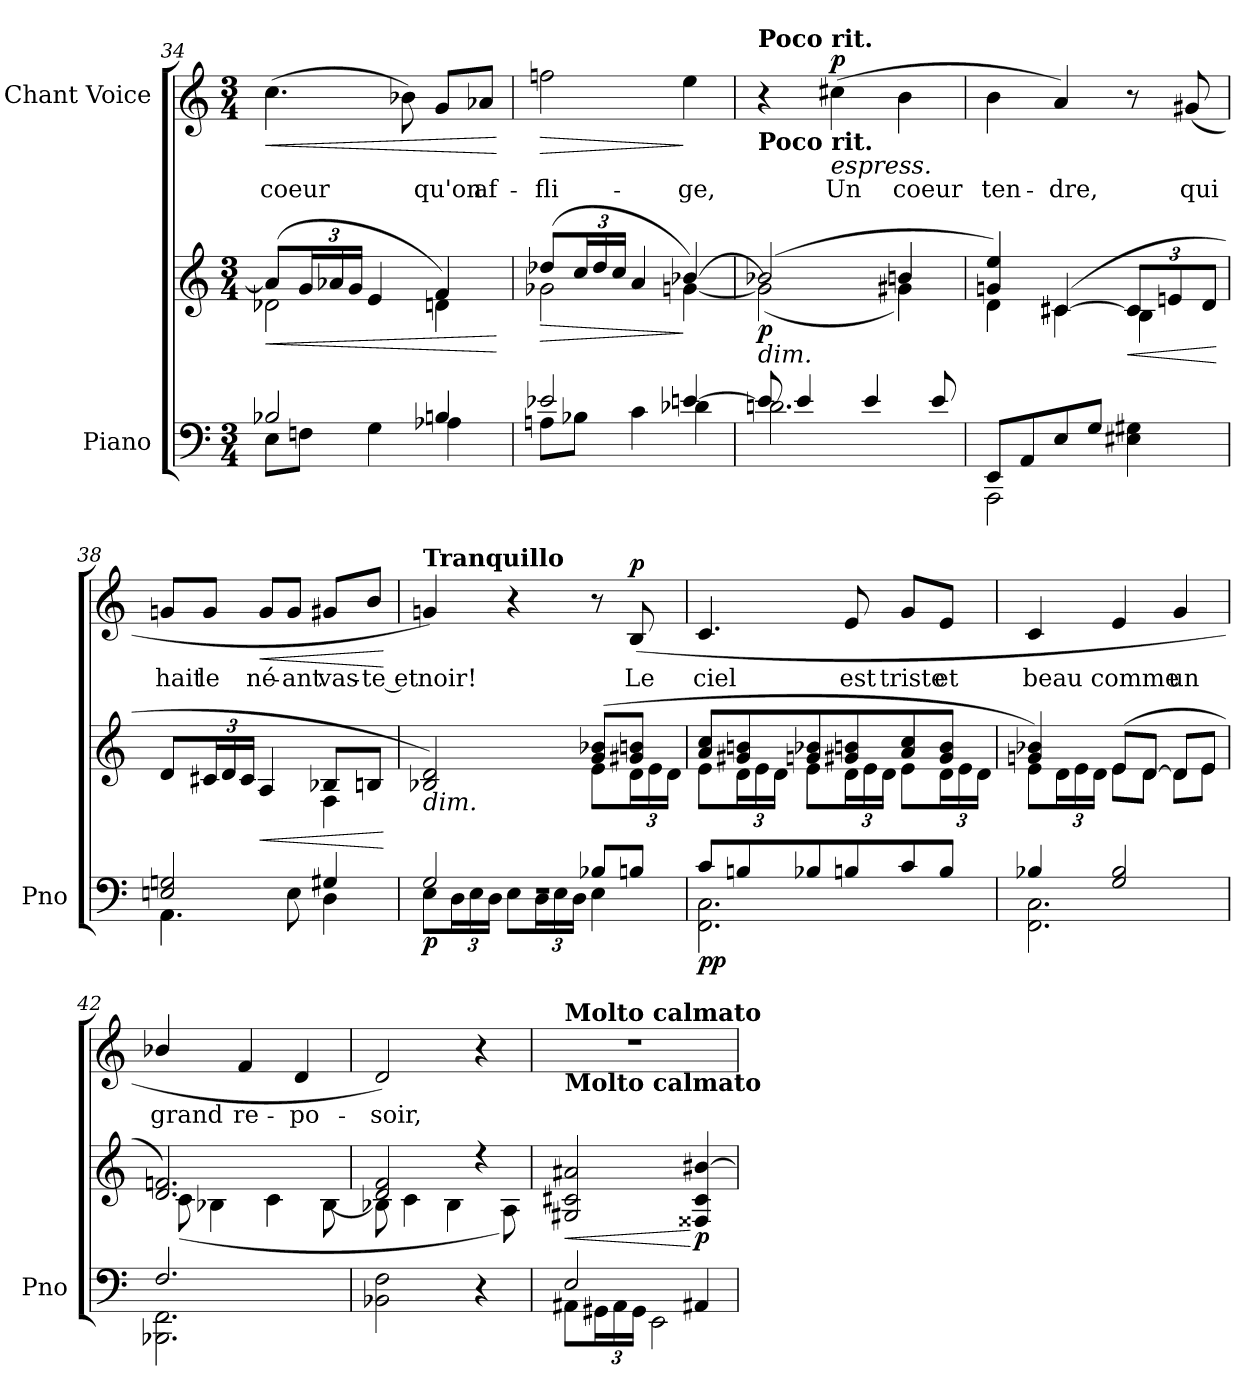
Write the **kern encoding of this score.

**kern	**kern	**dynam	**kern	**text	**dynam
*part2	*part2	*part2	*part1	*part1	*part1
*staff3	*staff2	*staff2/3	*staff1	*staff1	*staff1
*I"Piano	*	*	*I"Chant Voice	*	*
*I'Pno	*	*	*	*	*
*clefF4	*clefG2	*	*clefG2	*	*
*k[]	*k[]	*	*k[]	*	*
*M3/4	*M3/4	*	*M3/4	*	*
=34	=34	=34	=34	=34	=34
*^	*	*	*	*	*
!	!	!	!LO:HP:b	!	!LO:LY:b	!LO:HP:b
*	*	*^	*	*	*	*
2B-X/	8E\L	(8a-/L]	2d-X\	<	(4.cc\	coeur	<
*	*	*Xbrackettup	*	*	*	*	*
.	8Fn\J	24g/L	.	.	.	.	.
.	.	24a-X/	.	.	.	.	.
.	.	24g/JJ	.	.	.	.	.
.	4G\	4e/	.	.	.	.	.
.	.	.	.	.	8b-X\)	.	.
!	!	!	!	!	!	!LO:LY:b	!
4Bn/	4A-X\	4f/)	4dn\	.	8g/L	qu'on	.
!	!	!	!	!	!	!LO:LY:b	!
.	.	.	.	.	8a-X/J	af-	.
*v	*v	*	*	*	*	*	*
*	*v	*v	*	*	*	*
.	.	[	.	.	[
=35	=35	=35	=35	=35	=35
*^	*	*	*	*	*
!	!	!	!LO:HP:b	!	!LO:LY:b	!LO:HP:b
*	*	*^	*	*	*	*
2e-X/	8An\L	(8dd-X/L	2g-X\	>	2ffn\	-fli-	>
.	8B-X\J	24cc/L	.	.	.	.	.
.	.	24dd-/	.	.	.	.	.
.	.	24cc/JJ	.	.	.	.	.
.	4c\	4a/	.	.	.	.	.
!	!	!	!	!	!	!LO:LY:b	!
[4en/	4d-X\	[4b-X/)	[4gn\	]	4ee\	-ge,	]
=36	=36	=36	=36	=36	=36	=36	=36
!	!	!	!	!	!LO:TX:b:B:t=Poco rit.	!	!
!	!	!	!	!	!LO:TX:a:B:t=Poco rit.	!	!
!	!	!LO:TX:b:i:t=dim.	!	!	!	!	!
!	!	!	!	!LO:DY:b	!	!	!
8e/]	2.dn\	(2b-X/]	(2g\]	p	4r	.	.
4e/	.	.	.	.	.	.	.
!	!	!	!	!	!LO:TX:b:i:t=espress.	!	!
!	!	!	!	!	!	!LO:LY:b	!LO:DY:b
.	.	.	.	.	(4cc#X\	Un	p
4e/	.	.	.	.	.	.	.
!	!	!	!	!	!	!LO:LY:b	!
.	.	4bn/	4g#X\)	.	4b\	coeur	.
8e/	.	.	.	.	.	.	.
!!LO:PB:g=z
=37	=37	=37	=37	=37	=37	=37	=37
!	!	!	!	!	!	!LO:LY:b	!
8EE/L	2AAA\	4gn/ 4ee/)	4d\	.	4b\	ten-	.
8AA/	.	.	.	.	.	.	.
!	!	!	!	!	!	!LO:LY:b	!
8E/	.	([4c#X/	4c#\	.	4a/)	-dre,	.
8G/J	.	.	.	.	.	.	.
!	!	!	!	!LO:HP:b	!	!	!
4E#X\ 4G#X\	4ryy	12c#/L]	4B\	<	8r	.	.
.	.	12en/	.	.	.	.	.
!	!	!	!	!	!	!LO:LY:b	!
.	.	.	.	.	(8g#X/	qui	.
.	.	12d/J	.	.	.	.	.
*v	*v	*	*	*	*	*	*
*	*v	*v	*	*	*	*
.	.	[	.	.	.
=38	=38	=38	=38	=38	=38
*^	*^	*	*	*	*
!	!	!	!	!	!	!LO:LY:b	!
2En/ 2Gn/	4.AA\	8d/L	2ryy	.	8gn/L	hait	.
!	!	!	!	!	!	!LO:LY:b	!
.	.	24c#X/L	.	.	8g/J	le	.
.	.	24d/	.	.	.	.	.
.	.	24c#/JJ	.	.	.	.	.
!	!	!	!	!LO:HP:b	!	!LO:LY:b	!LO:HP:b
.	.	4A/	.	<	8g/L	né-	<
!	!	!	!	!	!	!LO:LY:b	!
.	8E\	.	.	.	8g/J	-ant	.
!	!	!	!	!	!	!LO:LY:b	!
4G#X/	4D\	8B-X/L	4F\	.	8g#X/L	vas-	.
!	!	!	!	!	!	!LO:LY:b	!
.	.	8Bn/J	.	.	8b/J	-te et	.
*v	*v	*	*	*	*	*	*
*	*v	*v	*	*	*	*
.	.	[	.	.	[
=39	=39	=39	=39	=39	=39
*^	*^	*	*	*	*
*	*^	*	*	*	*	*	*
!	!	!	!	!	!	!LO:TX:a:B:t=Tranquillo	!	!
!	!	!	!LO:TX:b:i:t=dim.	!	!	!	!	!
!	!	!	!	!	!LO:DY:b=2	!	!LO:LY:b	!
2G/	8E\L	2.r	2B-X/ 2d/)	2ryy	p	4gn/)	noir!	.
*	*Xbrackettup	*	*	*	*	*	*	*
.	24D\L	.	.	.	.	.	.	.
.	24E\	.	.	.	.	.	.	.
.	24D\JJ	.	.	.	.	.	.	.
.	8E\L	.	.	.	.	4r	.	.
.	24D\L	.	.	.	.	.	.	.
.	24E\	.	.	.	.	.	.	.
.	24D\JJ	.	.	.	.	.	.	.
8B-X/L	4E\	.	(8g/ 8b-X/L	8e\L	.	8r	.	.
*	*	*	*	*brackettup	*	*	*	*
!	!	!	!	!	!	!	!LO:LY:b	!LO:DY:b
8Bn/J	.	.	8g#X/ 8bn/J	24d\L	.	(8B/	Le	p
.	.	.	.	24e\	.	.	.	.
.	.	.	.	24d\JJ	.	.	.	.
*	*v	*v	*	*	*	*	*	*
!!LO:PB:g=z
=40	=40	=40	=40	=40	=40	=40	=40
!	!	!	!	!LO:DY:b=2	!	!LO:LY:b	!
8c/L	2.FF\ 2.C\	8a/ 8cc/L	8e\L	pp	4.c/	ciel	.
*	*	*	*Xbrackettup	*	*	*	*
8Bn/	.	8g#X/ 8bn/	24d\L	.	.	.	.
.	.	.	24e\	.	.	.	.
.	.	.	24d\JJ	.	.	.	.
8B-X/	.	8gn/ 8b-X/	8e\L	.	.	.	.
!	!	!	!	!	!	!LO:LY:b	!
8Bn/	.	8g#X/ 8bn/	24d\L	.	8e/	est	.
.	.	.	24e\	.	.	.	.
.	.	.	24d\JJ	.	.	.	.
!	!	!	!	!	!	!LO:LY:b	!
8c/	.	8a/ 8cc/	8e\L	.	8g/L	triste	.
!	!	!	!	!	!	!LO:LY:b	!
8B/J	.	8g#/ 8b/J	24d\L	.	8e/J	et	.
.	.	.	24e\	.	.	.	.
.	.	.	24d\JJ	.	.	.	.
=41	=41	=41	=41	=41	=41	=41	=41
!	!	!	!	!	!	!LO:LY:b	!
4B-X/	2.FF\ 2.C\	4gn/ 4b-X/)	8e\L	.	4c/	beau	.
.	.	.	24d\L	.	.	.	.
.	.	.	24e\	.	.	.	.
.	.	.	24d\JJ	.	.	.	.
!	!	!	!	!	!	!LO:LY:b	!
2G/ 2B-/	.	(8e/L	8e\L	.	4e/	comme	.
.	.	[8d/J	8d\J	.	.	.	.
!	!	!	!	!	!	!LO:LY:b	!
.	.	8d/L]	8d\L	.	4g/	un	.
.	.	8e/J	8e\J	.	.	.	.
=42	=42	=42	=42	=42	=42	=42	=42
!	!	!	!	!LO:DY:b=2	!	!LO:LY:b	!
!	!	!	!	!LO:DY:n=1:b=2	!	!	!
2.F/	2.BBB-X\ 2.FF\	2.d/ 2.fn/)	(8c\	other-dynamics pp	4b-X/	grand	.
.	.	.	4B-X\	.	.	.	.
!	!	!	!	!	!	!LO:LY:b	!
.	.	.	.	.	4f/	re-	.
.	.	.	4c\	.	.	.	.
!	!	!	!	!	!	!LO:LY:b	!
.	.	.	.	.	4d/	-po-	.
.	.	.	[8B-\	.	.	.	.
*v	*v	*	*	*	*	*	*
=43	=43	=43	=43	=43	=43	=43
!	!	!	!	!	!LO:LY:b	!
2BB-X\ 2F\	2d/ 2f/	8B-X\]	.	2d/)	-soir,	.
.	.	4c\	.	.	.	.
.	.	4B-\	.	.	.	.
4r	4r	.	.	4r	.	.
.	.	8A\)	.	.	.	.
!!LO:LB:g=z
=44	=44	=44	=44	=44	=44	=44
*^	*	*	*	*	*	*
!	!	!	!	!	!LO:TX:b:B:t=Molto calmato	!	!
!	!	!	!	!	!LO:TX:a:B:t=Molto calmato	!	!
!	!	!	!	!LO:HP:b	!	!	!
!	!	!	!	!LO:DY:n=1:b=2	!	!	!
!	!	!	!	!LO:DY:n=2:b	!	!	!
*	*	*v	*v	*	*	*	*
2E/	8AA#X\L	2G#X/ 2c#X/ 2a#X/	< pp sfp	2.r	.	.
.	24GG#X\L	.	.	.	.	.
.	24AA#\	.	.	.	.	.
.	24GG#\JJ	.	.	.	.	.
.	2EE\	.	.	.	.	.
!	!	!	!LO:DY:n=3:b	!	!	!
4AA#X/	.	4F##X/ 4c#/ [4b#X/	[ p	.	.	.
*v	*v	*	*	*	*	*
=	=	=	=	=	=
*-	*-	*-	*-	*-	*-
